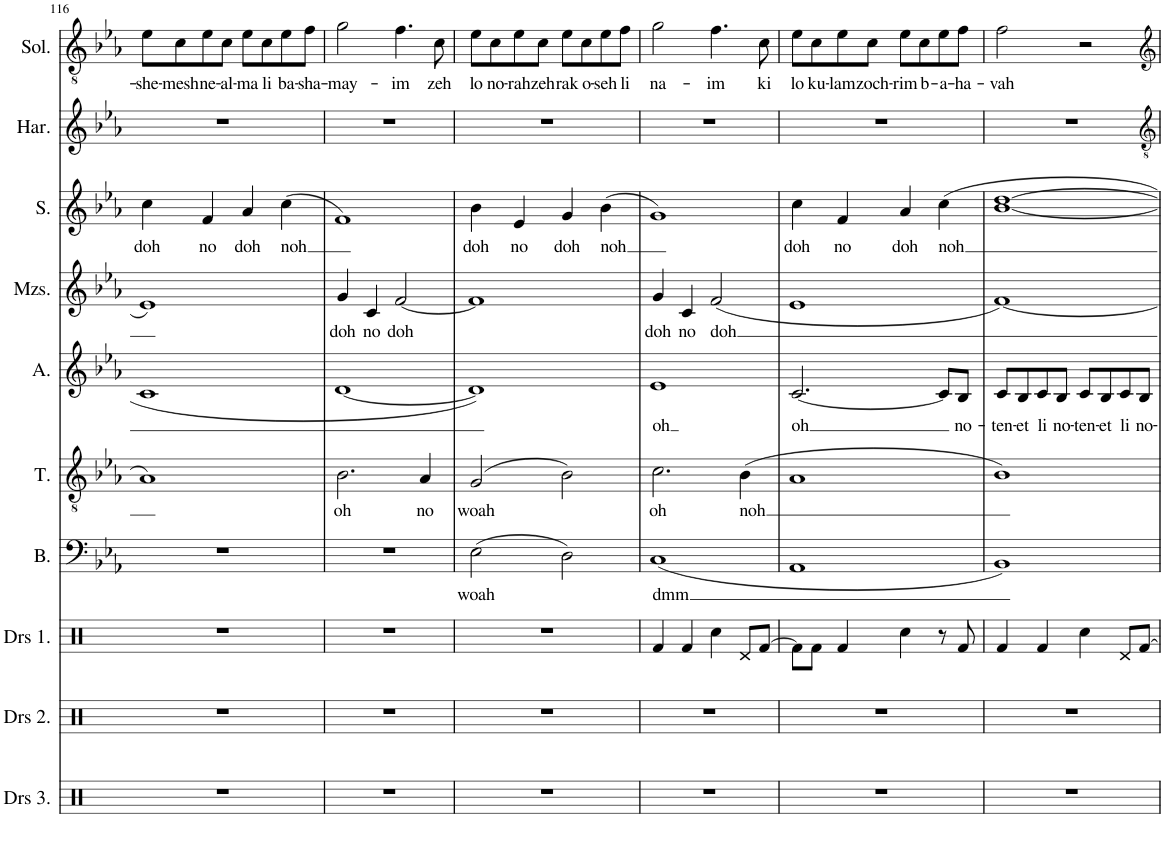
**kern	**kern	**kern	**kern	**text	**kern	**text	**kern	**text	**kern	**text	**kern	**text	**kern	**kern	**text
*part10	*part9	*part8	*part7	*part7	*part6	*part6	*part5	*part5	*part4	*part4	*part3	*part3	*part2	*part1	*part1
*staff10	*staff9	*staff8	*staff7	*staff7	*staff6	*staff6	*staff5	*staff5	*staff4	*staff4	*staff3	*staff3	*staff2	*staff1	*staff1
*I"Drumset Layer 3	*I"Drumset Layer 2	*I"Drumset Layer 1	*I"Bass	*	*I"Tenor	*	*I"Alto	*	*I"Mezzo-soprano	*	*I"Soprano	*	*I"Harmony	*I"Solo	*
*I'Drs 3.	*I'Drs 2.	*I'Drs 1.	*I'B.	*	*I'T.	*	*I'A.	*	*I'Mzs.	*	*I'S.	*	*I'Har.	*I'Sol.	*
!!LO:PB:g=z
*clefX	*clefX	*clefX	*clefF4	*	*clefGv2	*	*clefG2	*	*clefG2	*	*clefG2	*	*clefG2	*clefGv2	*
*k[]	*k[]	*k[]	*k[b-e-a-]	*	*k[b-e-a-]	*	*k[b-e-a-]	*	*k[b-e-a-]	*	*k[b-e-a-]	*	*k[b-e-a-]	*k[b-e-a-]	*
*M2/2	*M2/2	*M2/2	*M2/2	*	*M2/2	*	*M2/2	*	*M2/2	*	*M2/2	*	*M2/2	*M2/2	*
*met(c|)	*met(c|)	*met(c|)	*met(c|)	*	*met(c|)	*	*met(c|)	*	*met(c|)	*	*met(c|)	*	*met(c|)	*met(c|)	*
=116	=116	=116	=116	=116	=116	=116	=116	=116	=116	=116	=116	=116	=116	=116	=116
!	!	!	!	!	!	!	!	!	!	!	!	!LO:LY:b	!	!	!LO:LY:b
1r	1r	1r	1r	.	1A-	.	1c	.	1e-	.	4cc\	doh	1r	8e-\L	-she-
!	!	!	!	!	!	!	!	!	!	!	!	!	!	!	!LO:LY:b
.	.	.	.	.	.	.	.	.	.	.	.	.	.	8c\	-mesh
!	!	!	!	!	!	!	!	!	!	!	!	!LO:LY:b	!	!	!LO:LY:b
.	.	.	.	.	.	.	.	.	.	.	4f/	no	.	8e-\	ne-
!	!	!	!	!	!	!	!	!	!	!	!	!	!	!	!LO:LY:b
.	.	.	.	.	.	.	.	.	.	.	.	.	.	8c\J	-al-
!	!	!	!	!	!	!	!	!	!	!	!	!LO:LY:b	!	!	!LO:LY:b
.	.	.	.	.	.	.	.	.	.	.	4a-/	doh	.	8e-\L	-ma
!	!	!	!	!	!	!	!	!	!	!	!	!	!	!	!LO:LY:b
.	.	.	.	.	.	.	.	.	.	.	.	.	.	8c\	li
!	!	!	!	!	!	!	!	!	!	!	!	!LO:LY:b	!	!	!LO:LY:b
.	.	.	.	.	.	.	.	.	.	.	(4cc\	noh	.	8e-\	ba-
!	!	!	!	!	!	!	!	!	!	!	!	!	!	!	!LO:LY:b
.	.	.	.	.	.	.	.	.	.	.	.	.	.	8f\J	-sha-
=117	=117	=117	=117	=117	=117	=117	=117	=117	=117	=117	=117	=117	=117	=117	=117
!	!	!	!	!	!	!LO:LY:b	!	!	!	!LO:LY:b	!	!	!	!	!LO:LY:b
1r	1r	1r	1r	.	2.B-\	oh	[1d	.	4g/	doh	1f)	.	1r	2g\	-may-
!	!	!	!	!	!	!	!	!	!	!LO:LY:b	!	!	!	!	!
.	.	.	.	.	.	.	.	.	4c/	no	.	.	.	.	.
!	!	!	!	!	!	!	!	!	!	!LO:LY:b	!	!	!	!	!LO:LY:b
.	.	.	.	.	.	.	.	.	[2f/	doh	.	.	.	4.f\	-im
!	!	!	!	!	!	!LO:LY:b	!	!	!	!	!	!	!	!	!
.	.	.	.	.	4A-/	no	.	.	.	.	.	.	.	.	.
!	!	!	!	!	!	!	!	!	!	!	!	!	!	!	!LO:LY:b
.	.	.	.	.	.	.	.	.	.	.	.	.	.	8c\	zeh
=118	=118	=118	=118	=118	=118	=118	=118	=118	=118	=118	=118	=118	=118	=118	=118
!	!	!	!	!LO:LY:b	!	!LO:LY:b	!	!	!	!	!	!LO:LY:b	!	!	!LO:LY:b
1r	1r	1r	(2E-\	woah	(2G/	woah	1d]	.	1f]	.	4b-\	doh	1r	8e-\L	lo
!	!	!	!	!	!	!	!	!	!	!	!	!	!	!	!LO:LY:b
.	.	.	.	.	.	.	.	.	.	.	.	.	.	8c\	no-
!	!	!	!	!	!	!	!	!	!	!	!	!LO:LY:b	!	!	!LO:LY:b
.	.	.	.	.	.	.	.	.	.	.	4e-/	no	.	8e-\	-rah
!	!	!	!	!	!	!	!	!	!	!	!	!	!	!	!LO:LY:b
.	.	.	.	.	.	.	.	.	.	.	.	.	.	8c\J	zeh
!	!	!	!	!	!	!	!	!	!	!	!	!LO:LY:b	!	!	!LO:LY:b
.	.	.	2D\)	.	2B-\)	.	.	.	.	.	4g/	doh	.	8e-\L	rak
!	!	!	!	!	!	!	!	!	!	!	!	!	!	!	!LO:LY:b
.	.	.	.	.	.	.	.	.	.	.	.	.	.	8c\	o-
!	!	!	!	!	!	!	!	!	!	!	!	!LO:LY:b	!	!	!LO:LY:b
.	.	.	.	.	.	.	.	.	.	.	(4b-\	noh	.	8e-\	-seh
!	!	!	!	!	!	!	!	!	!	!	!	!	!	!	!LO:LY:b
.	.	.	.	.	.	.	.	.	.	.	.	.	.	8f\J	li
=119	=119	=119	=119	=119	=119	=119	=119	=119	=119	=119	=119	=119	=119	=119	=119
!	!	!	!	!LO:LY:b	!	!LO:LY:b	!	!LO:LY:b	!	!LO:LY:b	!	!	!	!	!LO:LY:b
1r	1r	4Rf/	(1C	dmm	2.c\	oh	1e-	oh	4g/	doh	1g)	.	1r	2g\	na-
!	!	!	!	!	!	!	!	!	!	!LO:LY:b	!	!	!	!	!
.	.	4Rf/	.	.	.	.	.	.	4c/	no	.	.	.	.	.
!	!	!	!	!	!	!	!	!	!	!LO:LY:b	!	!	!	!	!LO:LY:b
.	.	4Rcc\	.	.	.	.	.	.	(2f/	doh	.	.	.	4.f\	-im
!	!	!	!	!	!	!LO:LY:b	!	!	!	!	!	!	!	!	!
.	.	8Rd/L	.	.	(4B-\	noh	.	.	.	.	.	.	.	.	.
!	!	!	!	!	!	!	!	!	!	!	!	!	!	!	!LO:LY:b
.	.	[8Rf/J	.	.	.	.	.	.	.	.	.	.	.	8c\	ki
=120	=120	=120	=120	=120	=120	=120	=120	=120	=120	=120	=120	=120	=120	=120	=120
!	!	!	!	!	!	!	!	!LO:LY:b	!	!	!	!LO:LY:b	!	!	!LO:LY:b
1r	1r	8Rf\L]	1AA-	.	1A-	.	[2.c/	oh	1e-	.	4cc\	doh	1r	8e-\L	lo
!	!	!	!	!	!	!	!	!	!	!	!	!	!	!	!LO:LY:b
.	.	8Rf\J	.	.	.	.	.	.	.	.	.	.	.	8c\	ku-
!	!	!	!	!	!	!	!	!	!	!	!	!LO:LY:b	!	!	!LO:LY:b
.	.	4Rf/	.	.	.	.	.	.	.	.	4f/	no	.	8e-\	-lam
!	!	!	!	!	!	!	!	!	!	!	!	!	!	!	!LO:LY:b
.	.	.	.	.	.	.	.	.	.	.	.	.	.	8c\J	zoch-
!	!	!	!	!	!	!	!	!	!	!	!	!LO:LY:b	!	!	!LO:LY:b
.	.	4Rcc\	.	.	.	.	.	.	.	.	4a-/	doh	.	8e-\L	-rim
!	!	!	!	!	!	!	!	!	!	!	!	!	!	!	!LO:LY:b
.	.	.	.	.	.	.	.	.	.	.	.	.	.	8c\	b-
!	!	!	!	!	!	!	!	!	!	!	!	!LO:LY:b	!	!	!LO:LY:b
.	.	8r	.	.	.	.	8c/L]	.	.	.	4cc\	noh	.	8e-\	-a-
!	!	!	!	!	!	!	!	!LO:LY:b	!	!	!	!	!	!	!LO:LY:b
.	.	8Rf/	.	.	.	.	8B-/J	no-	.	.	.	.	.	8f\J	-ha-
=121	=121	=121	=121	=121	=121	=121	=121	=121	=121	=121	=121	=121	=121	=121	=121
!	!	!	!	!	!	!	!	!LO:LY:b	!	!	!	!	!	!	!LO:LY:b
1r	1r	4Rf/	1BB-)	.	1B-)	.	8c/L	-ten-	[1f)	.	[1b- [1dd	.	1r	2f\	-vah
!	!	!	!	!	!	!	!	!LO:LY:b	!	!	!	!	!	!	!
.	.	.	.	.	.	.	8B-/	-et	.	.	.	.	.	.	.
!	!	!	!	!	!	!	!	!LO:LY:b	!	!	!	!	!	!	!
.	.	4Rf/	.	.	.	.	8c/	li	.	.	.	.	.	.	.
!	!	!	!	!	!	!	!	!LO:LY:b	!	!	!	!	!	!	!
.	.	.	.	.	.	.	8B-/J	no-	.	.	.	.	.	.	.
!	!	!	!	!	!	!	!	!LO:LY:b	!	!	!	!	!	!	!
.	.	4Rcc\	.	.	.	.	8c/L	-ten-	.	.	.	.	.	2r	.
!	!	!	!	!	!	!	!	!LO:LY:b	!	!	!	!	!	!	!
.	.	.	.	.	.	.	8B-/	-et	.	.	.	.	.	.	.
!	!	!	!	!	!	!	!	!LO:LY:b	!	!	!	!	!	!	!
.	.	8Rd/L	.	.	.	.	8c/	li	.	.	.	.	.	.	.
!	!	!	!	!	!	!	!	!LO:LY:b	!	!	!	!	!	!	!
.	.	[8Rf/J	.	.	.	.	8B-/J	no-	.	.	.	.	.	.	.
=	=	=	=	=	=	=	=	=	=	=	=	=	=	=	=
*-	*-	*-	*-	*-	*-	*-	*-	*-	*-	*-	*-	*-	*-	*-	*-
